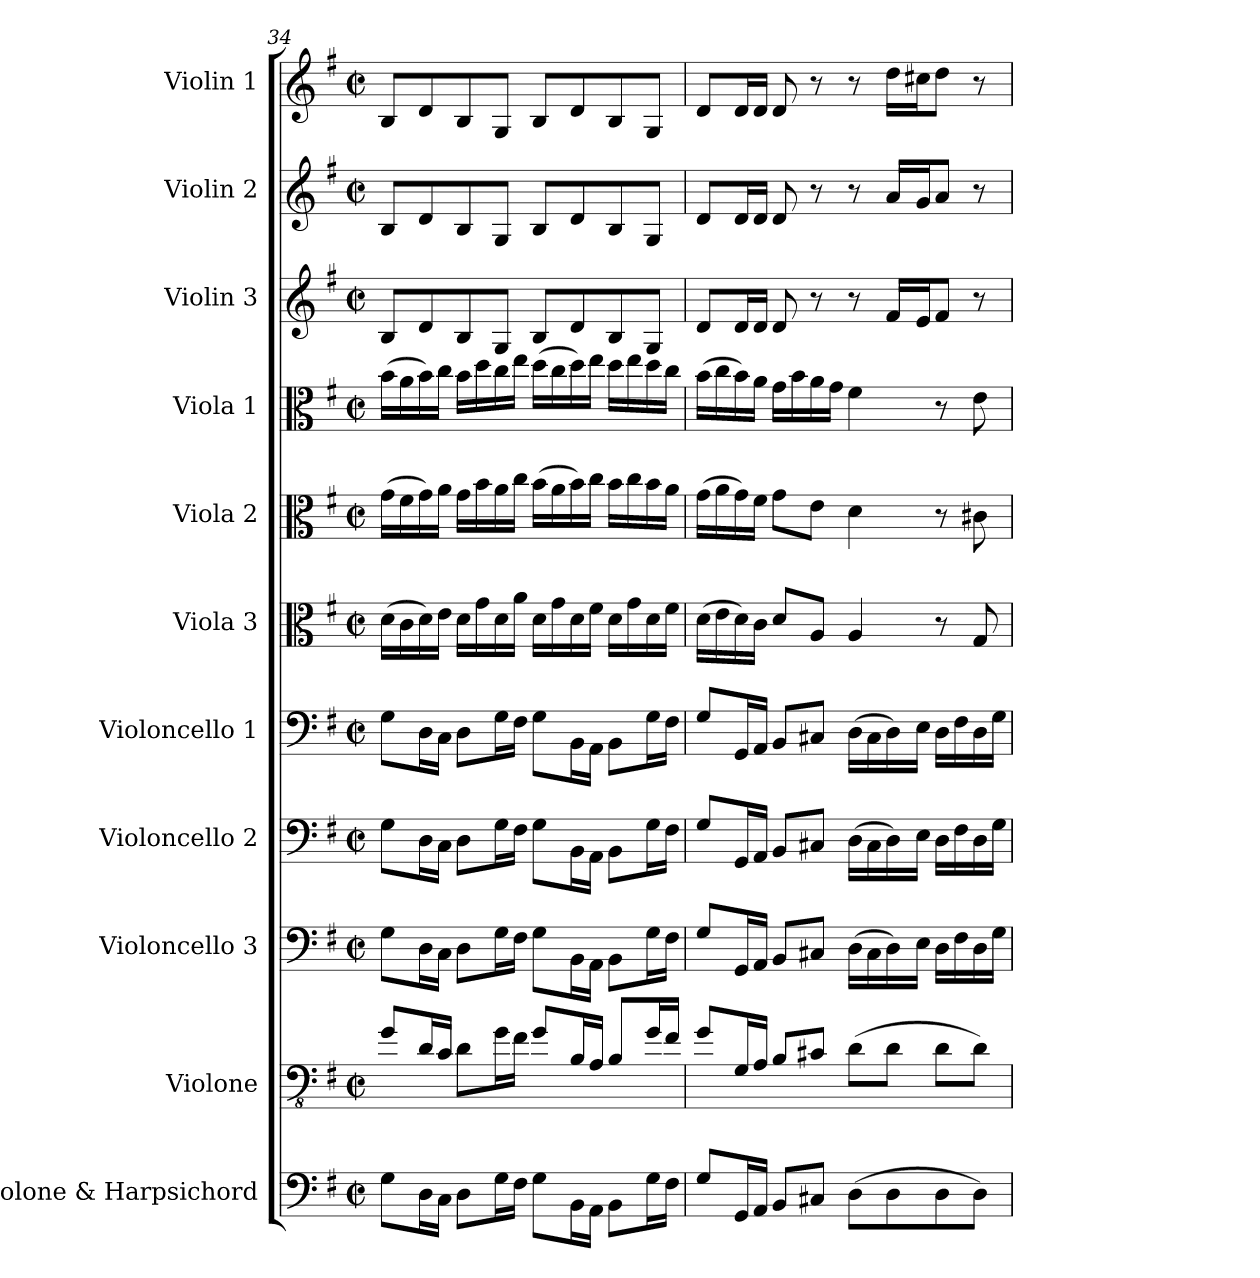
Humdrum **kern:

**kern	**kern	**kern	**kern	**kern	**kern	**kern	**kern	**kern	**kern	**kern
*part11	*part10	*part9	*part8	*part7	*part6	*part5	*part4	*part3	*part2	*part1
*staff11	*staff10	*staff9	*staff8	*staff7	*staff6	*staff5	*staff4	*staff3	*staff2	*staff1
*I"Violone &amp; Harpsichord	*I"Violone	*I"Violoncello 3	*I"Violoncello 2	*I"Violoncello 1	*I"Viola 3	*I"Viola 2	*I"Viola 1	*I"Violin 3	*I"Violin 2	*I"Violin 1
*I'Vne. &amp; Hch.	*I'Vne.	*I'Vc. 3	*I'Vc. 2	*I'Vc. 1	*I'Vla. 3	*I'Vla. 2	*I'Vla. 1	*I'Vln. 3	*I'Vln. 2	*I'Vln. 1
*clefF4	*clefFv4	*clefF4	*clefF4	*clefF4	*clefC3	*clefC3	*clefC3	*clefG2	*clefG2	*clefG2
*	*ITrd7c12	*	*	*	*	*	*	*	*	*
*k[f#]	*k[f#]	*k[f#]	*k[f#]	*k[f#]	*k[f#]	*k[f#]	*k[f#]	*k[f#]	*k[f#]	*k[f#]
*M4/4	*M4/4	*M4/4	*M4/4	*M4/4	*M4/4	*M4/4	*M4/4	*M4/4	*M4/4	*M4/4
*met(c|)	*met(c|)	*met(c|)	*met(c|)	*met(c|)	*met(c|)	*met(c|)	*met(c|)	*met(c|)	*met(c|)	*met(c|)
=34	=34	=34	=34	=34	=34	=34	=34	=34	=34	=34
8G\L	8GG/L	8G\L	8G\L	8G\L	(16d\LL	(16g\LL	(16b\LL	8B/L	8B/L	8B/L
.	.	.	.	.	16c\	16f#\	16a\	.	.	.
16D\L	16DD/L	16D\L	16D\L	16D\L	16d\)	16g\)	16b\)	8d/	8d/	8d/
16C\JJ	16CC/JJ	16C\JJ	16C\JJ	16C\JJ	16e\JJ	16a\JJ	16cc\JJ	.	.	.
8D\L	8DD\L	8D\L	8D\L	8D\L	16d\LL	16g\LL	16b\LL	8B/	8B/	8B/
.	.	.	.	.	16g\	16b\	16dd\	.	.	.
16G\L	16GG\L	16G\L	16G\L	16G\L	16d\	16a\	16cc\	8G/J	8G/J	8G/J
16F#\JJ	16FF#\JJ	16F#\JJ	16F#\JJ	16F#\JJ	16a\JJ	16cc\JJ	16ee\JJ	.	.	.
8G\L	8GG/L	8G\L	8G\L	8G\L	16d\LL	(16b\LL	(16dd\LL	8B/L	8B/L	8B/L
.	.	.	.	.	16g\	16a\	16cc\	.	.	.
16BB\L	16BBB/L	16BB\L	16BB\L	16BB\L	16d\	16b\)	16dd\)	8d/	8d/	8d/
16AA\JJ	16AAA/JJ	16AA\JJ	16AA\JJ	16AA\JJ	16f#\JJ	16cc\JJ	16ee\JJ	.	.	.
8BB\L	8BBB/L	8BB\L	8BB\L	8BB\L	16d\LL	16b\LL	16dd\LL	8B/	8B/	8B/
.	.	.	.	.	16g\	16cc\	16ee\	.	.	.
16G\L	16GG/L	16G\L	16G\L	16G\L	16d\	16b\	16dd\	8G/J	8G/J	8G/J
16F#\JJ	16FF#/JJ	16F#\JJ	16F#\JJ	16F#\JJ	16f#\JJ	16a\JJ	16cc\JJ	.	.	.
=35	=35	=35	=35	=35	=35	=35	=35	=35	=35	=35
8G/L	8GG/L	8G/L	8G/L	8G/L	(16d\LL	(16g\LL	(16b\LL	8d/L	8d/L	8d/L
.	.	.	.	.	16e\	16a\	16cc\	.	.	.
16GG/L	16GGG/L	16GG/L	16GG/L	16GG/L	16d\)	16g\)	16b\)	16d/L	16d/L	16d/L
16AA/JJ	16AAA/JJ	16AA/JJ	16AA/JJ	16AA/JJ	16c\JJ	16f#\JJ	16a\JJ	16d/JJ	16d/JJ	16d/JJ
8BB/L	8BBB/L	8BB/L	8BB/L	8BB/L	8d/L	8g\L	16g\LL	8d/	8d/	8d/
.	.	.	.	.	.	.	16b\	.	.	.
8C#X/J	8CC#X/J	8C#X/J	8C#X/J	8C#X/J	8A/J	8e\J	16a\	8r	8r	8r
.	.	.	.	.	.	.	16g\JJ	.	.	.
(8D\L	(8DD\L	(16D\LL	(16D\LL	(16D\LL	4A/	4d\	4f#\	8r	8r	8r
.	.	16C#\	16C#\	16C#\	.	.	.	.	.	.
8D\	8DD\J	16D\)	16D\)	16D\)	.	.	.	16f#/LL	16a/LL	16dd\LL
.	.	16E\JJ	16E\JJ	16E\JJ	.	.	.	16e/J	16g/J	16cc#X\J
8D\	8DD\L	16D\LL	16D\LL	16D\LL	8r	8r	8r	8f#/J	8a/J	8dd\J
.	.	16F#\	16F#\	16F#\	.	.	.	.	.	.
8D\J)	8DD\J)	16D\	16D\	16D\	8G/	8c#X\	8e\	8r	8r	8r
.	.	16G\JJ	16G\JJ	16G\JJ	.	.	.	.	.	.
=	=	=	=	=	=	=	=	=	=	=
*-	*-	*-	*-	*-	*-	*-	*-	*-	*-	*-
